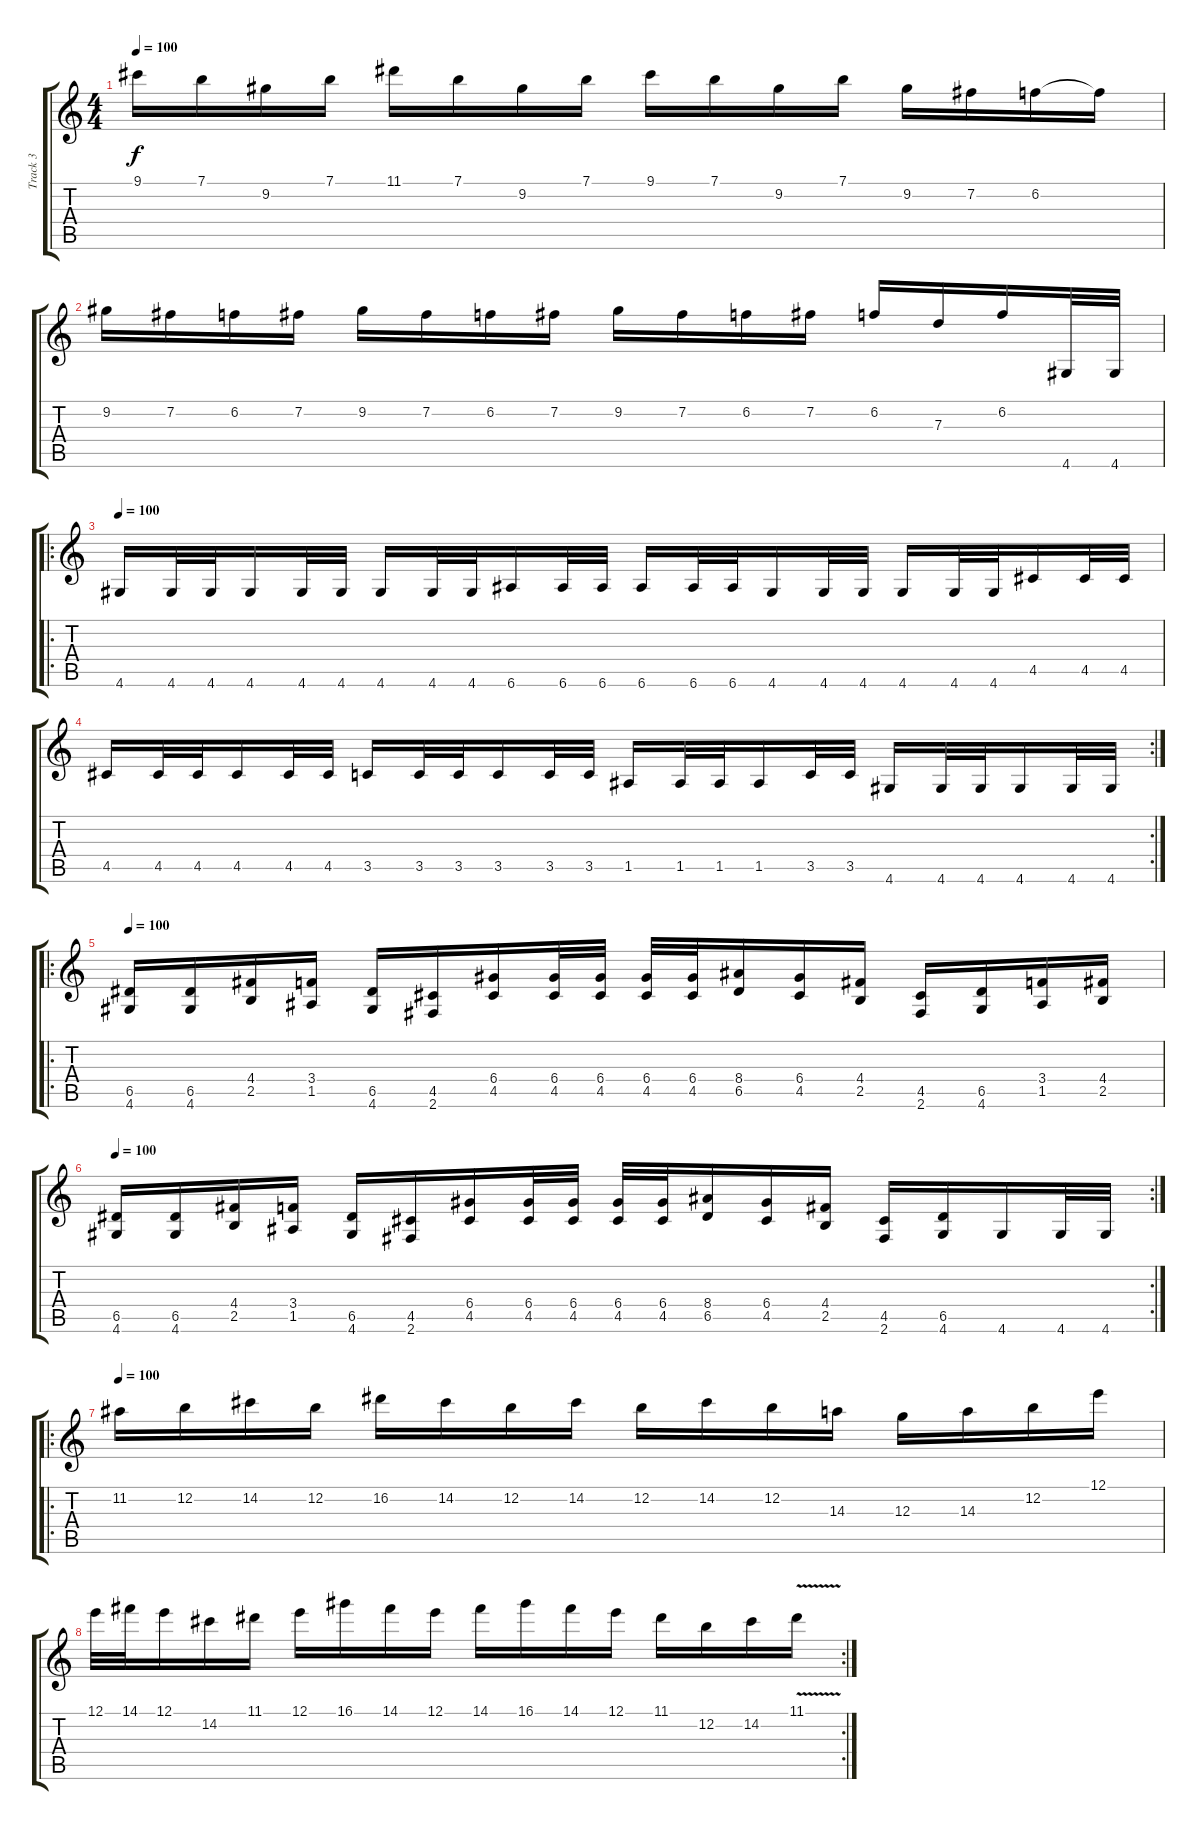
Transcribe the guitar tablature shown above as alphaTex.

\track ("Track 3" "Track 3") {instrument distortionguitar}
\staff {score tabs}
\tuning (E4 B3 G3 D3 A2 E2) {hide}
\ts (4 4)
\tempo 100
\clef g2
\ks c
9.1.16{dy f} 7.1.16 9.2.16 7.1.16 11.1.16 7.1.16 9.2.16 7.1.16 9.1.16 7.1.16 9.2.16 7.1.16 9.2.16 7.2.16 6.2.16 6.2{t}.16 |
9.2.16 7.2.16 6.2.16 7.2.16 9.2.16 7.2.16 6.2.16 7.2.16 9.2.16 7.2.16 6.2.16 7.2.16 6.2.16 7.3.16 6.2.16 4.6.32 4.6.32 |
\ro
\tempo 100
4.6.16{volume 13} 4.6.32 4.6.32 4.6.16 4.6.32 4.6.32 4.6.16 4.6.32 4.6.32 6.6.16 6.6.32 6.6.32 6.6.16 6.6.32 6.6.32 4.6.16 4.6.32 4.6.32 4.6.16 4.6.32 4.6.32 4.5.16 4.5.32 4.5.32 |
\rc 2
4.5.16 4.5.32 4.5.32 4.5.16 4.5.32 4.5.32 3.5.16 3.5.32 3.5.32 3.5.16 3.5.32 3.5.32 1.5.16 1.5.32 1.5.32 1.5.16 3.5.32 3.5.32 4.6.16 4.6.32 4.6.32 4.6.16 4.6.32 4.6.32 |
\ro
\tempo 100
(6.5 4.6).16{volume 10} (6.5 4.6).16 (4.4 2.5).16 (3.4 1.5).16 (6.5 4.6).16 (4.5 2.6).16 (6.4 4.5).16 (6.4 4.5).32 (6.4 4.5).32 (6.4 4.5).32 (6.4 4.5).32 (8.4 6.5).16 (6.4 4.5).16 (4.4 2.5).16 (4.5 2.6).16 (6.5 4.6).16 (3.4 1.5).16 (4.4 2.5).16 |
\rc 2
\tempo 100
(6.5 4.6).16 (6.5 4.6).16 (4.4 2.5).16 (3.4 1.5).16 (6.5 4.6).16 (4.5 2.6).16 (6.4 4.5).16 (6.4 4.5).32 (6.4 4.5).32 (6.4 4.5).32 (6.4 4.5).32 (8.4 6.5).16 (6.4 4.5).16 (4.4 2.5).16 (4.5 2.6).16 (6.5 4.6).16 4.6.16 4.6.32 4.6.32 |
\ro
\tempo 100
11.2.16 12.2.16 14.2.16 12.2.16 16.2.16 14.2.16 12.2.16 14.2.16 12.2.16 14.2.16 12.2.16 14.3.16 12.3.16 14.3.16 12.2.16 12.1.16 |
\rc 2
12.1.32 14.1.32 12.1.16 14.2.16 11.1.16 12.1.16 16.1.16 14.1.16 12.1.16 14.1.16 16.1.16 14.1.16 12.1.16 11.1.16 12.2.16 14.2.16 11.1{v}.16
